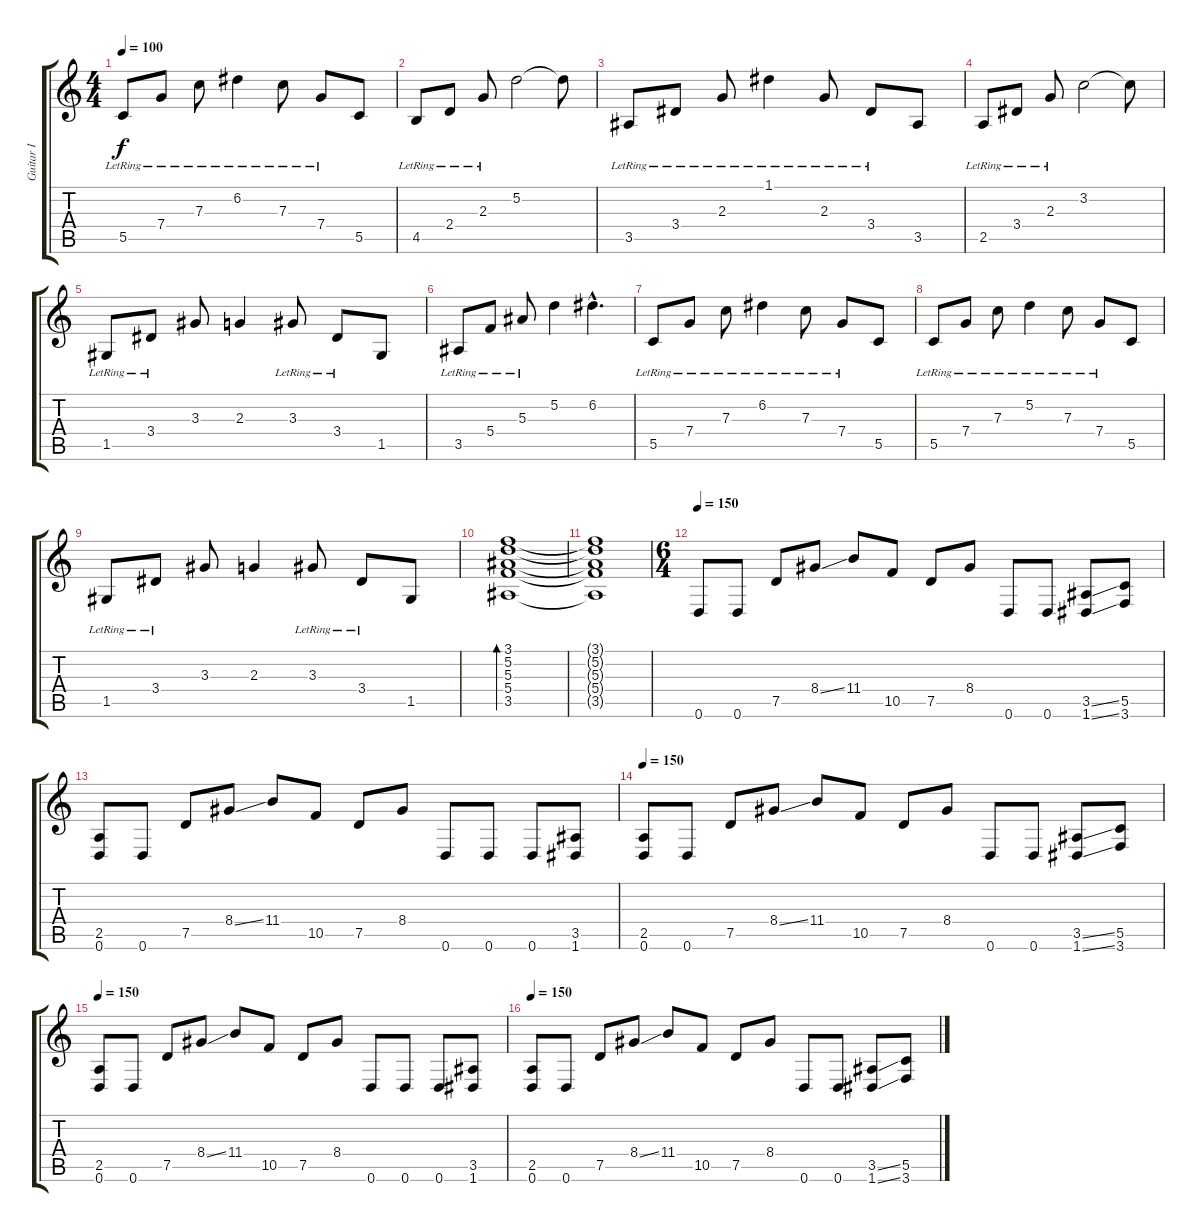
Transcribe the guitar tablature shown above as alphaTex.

\track ("Guitar I" "Guitar I") {instrument distortionguitar}
\staff {score tabs}
\tuning (D4 A3 F3 C3 G2 D2) {hide}
\ts (4 4)
\tempo 100
\clef g2
\ks c
5.5{lr}.8{dy f volume 8 instrument electricguitarclean} 7.4{lr}.8 7.3{lr}.8 6.2{lr}.4 7.3{lr}.8 7.4{lr}.8 5.5.8 |
4.5{lr}.8 2.4{lr}.8 2.3{lr}.8 5.2.2 5.2{t}.8 |
3.5{lr}.8{volume 8 instrument electricguitarclean} 3.4{lr}.8 2.3{lr}.8 1.1{lr}.4 2.3{lr}.8 3.4{lr}.8 3.5.8 |
2.5{lr}.8 3.4{lr}.8 2.3{lr}.8 3.2.2 3.2{t}.8 |
1.5{lr}.8{volume 8 instrument electricguitarclean} 3.4{lr}.8 3.3.8 2.3.4 3.3{lr}.8 3.4{lr}.8 1.5.8 |
3.5{lr}.8 5.4{lr}.8 5.3{lr}.8 5.2.4 6.2{hac}.4{d} |
5.5{lr}.8{volume 8 instrument electricguitarclean} 7.4{lr}.8 7.3{lr}.8 6.2{lr}.4 7.3{lr}.8 7.4{lr}.8 5.5.8 |
5.5{lr}.8 7.4{lr}.8 7.3{lr}.8 5.2{lr}.4 7.3{lr}.8 7.4{lr}.8 5.5.8 |
1.5{lr}.8{volume 8 instrument electricguitarclean} 3.4{lr}.8 3.3.8 2.3.4 3.3{lr}.8 3.4{lr}.8 1.5.8 |
(3.1 5.2 5.3 5.4 3.5).1{bd 240} |
(3.1{t} 5.2{t} 5.3{t} 5.4{t} 3.5{t}).1 |
\ts (6 4)
\tempo 150
0.6.8{volume 16 instrument distortionguitar} 0.6.8 7.5.8 8.4{ss}.8 11.4.8 10.5.8 7.5.8 8.4.8 0.6.8 0.6.8 (3.5{ss} 1.6{ss}).8 (5.5 3.6).8 |
(2.5 0.6).8 0.6.8 7.5.8 8.4{ss}.8 11.4.8 10.5.8 7.5.8 8.4.8 0.6.8 0.6.8 0.6.8 (3.5 1.6).8 |
\tempo 150
(2.5 0.6).8{volume 16 instrument distortionguitar} 0.6.8 7.5.8 8.4{ss}.8 11.4.8 10.5.8 7.5.8 8.4.8 0.6.8 0.6.8 (3.5{ss} 1.6{ss}).8 (5.5 3.6).8 |
\tempo 150
(2.5 0.6).8 0.6.8 7.5.8 8.4{ss}.8 11.4.8 10.5.8 7.5.8 8.4.8 0.6.8 0.6.8 0.6.8 (3.5 1.6).8 |
\tempo 150
(2.5 0.6).8{volume 16 instrument distortionguitar} 0.6.8 7.5.8 8.4{ss}.8 11.4.8 10.5.8 7.5.8 8.4.8 0.6.8 0.6.8 (3.5{ss} 1.6{ss}).8 (5.5 3.6).8
